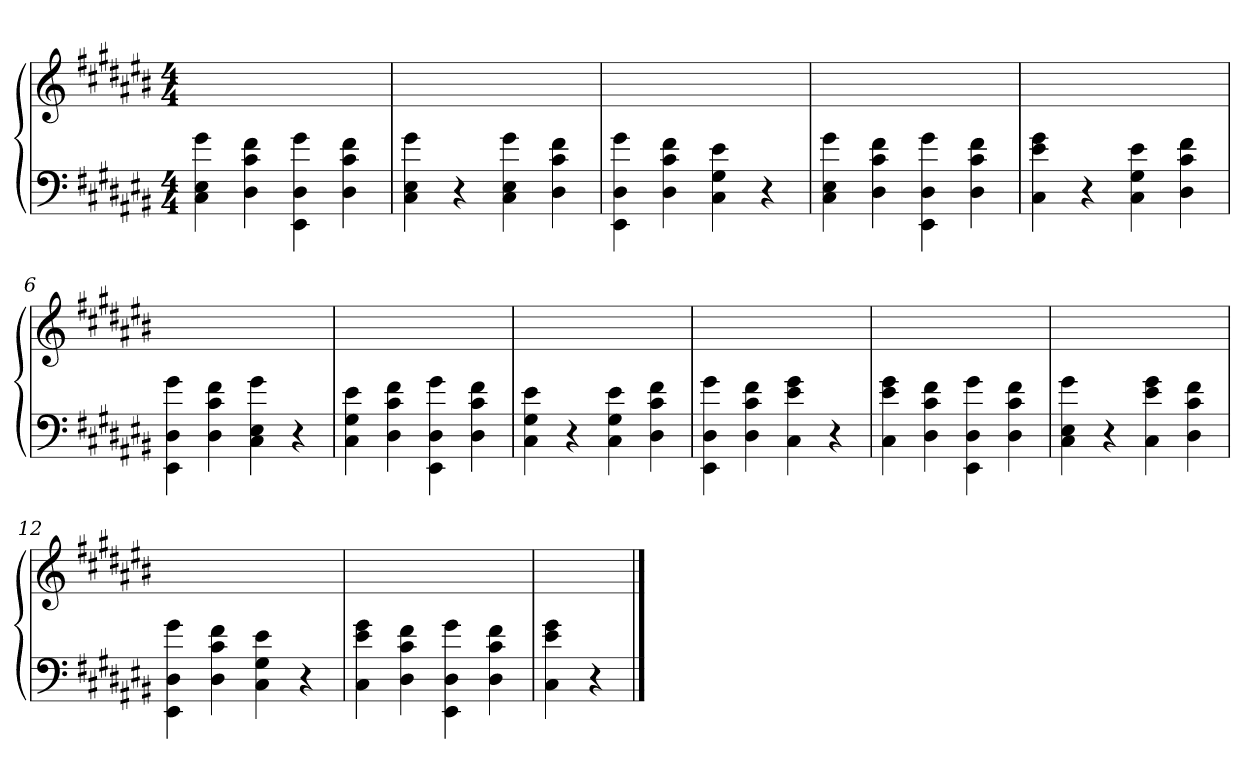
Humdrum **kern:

**kern	**kern
*part2	*part1
*staff2	*staff1
*clefF4	*clefG2
*k[f#c#g#d#a#e#b#]	*k[f#c#g#d#a#e#b#]
*C#:	*C#:
*M4/4	*M4/4
*MM60	*MM60
=1	=1
4C# 4E# 4g#	1ryy
4D# 4c# 4f#	.
4EE# 4D# 4g#	.
4D# 4c# 4f#	.
=2	=2
4C# 4E# 4g#	1ryy
4r	.
4C# 4E# 4g#	.
4D# 4c# 4f#	.
=3	=3
4EE# 4D# 4g#	1ryy
4D# 4c# 4f#	.
4C# 4G# 4e#	.
4r	.
=4	=4
4C# 4E# 4g#	1ryy
4D# 4c# 4f#	.
4EE# 4D# 4g#	.
4D# 4c# 4f#	.
=5	=5
4C# 4e# 4g#	1ryy
4r	.
4C# 4G# 4e#	.
4D# 4c# 4f#	.
=6	=6
4EE# 4D# 4g#	1ryy
4D# 4c# 4f#	.
4C# 4E# 4g#	.
4r	.
=7	=7
4C# 4G# 4e#	1ryy
4D# 4c# 4f#	.
4EE# 4D# 4g#	.
4D# 4c# 4f#	.
=8	=8
4C# 4G# 4e#	1ryy
4r	.
4C# 4G# 4e#	.
4D# 4c# 4f#	.
=9	=9
4EE# 4D# 4g#	1ryy
4D# 4c# 4f#	.
4C# 4e# 4g#	.
4r	.
=10	=10
4C# 4e# 4g#	1ryy
4D# 4c# 4f#	.
4EE# 4D# 4g#	.
4D# 4c# 4f#	.
=11	=11
4C# 4E# 4g#	1ryy
4r	.
4C# 4e# 4g#	.
4D# 4c# 4f#	.
=12	=12
4EE# 4D# 4g#	1ryy
4D# 4c# 4f#	.
4C# 4G# 4e#	.
4r	.
=13	=13
4C# 4e# 4g#	1ryy
4D# 4c# 4f#	.
4EE# 4D# 4g#	.
4D# 4c# 4f#	.
=14	=14
4C# 4e# 4g#	2ryy
4r	.
==	==
*-	*-
